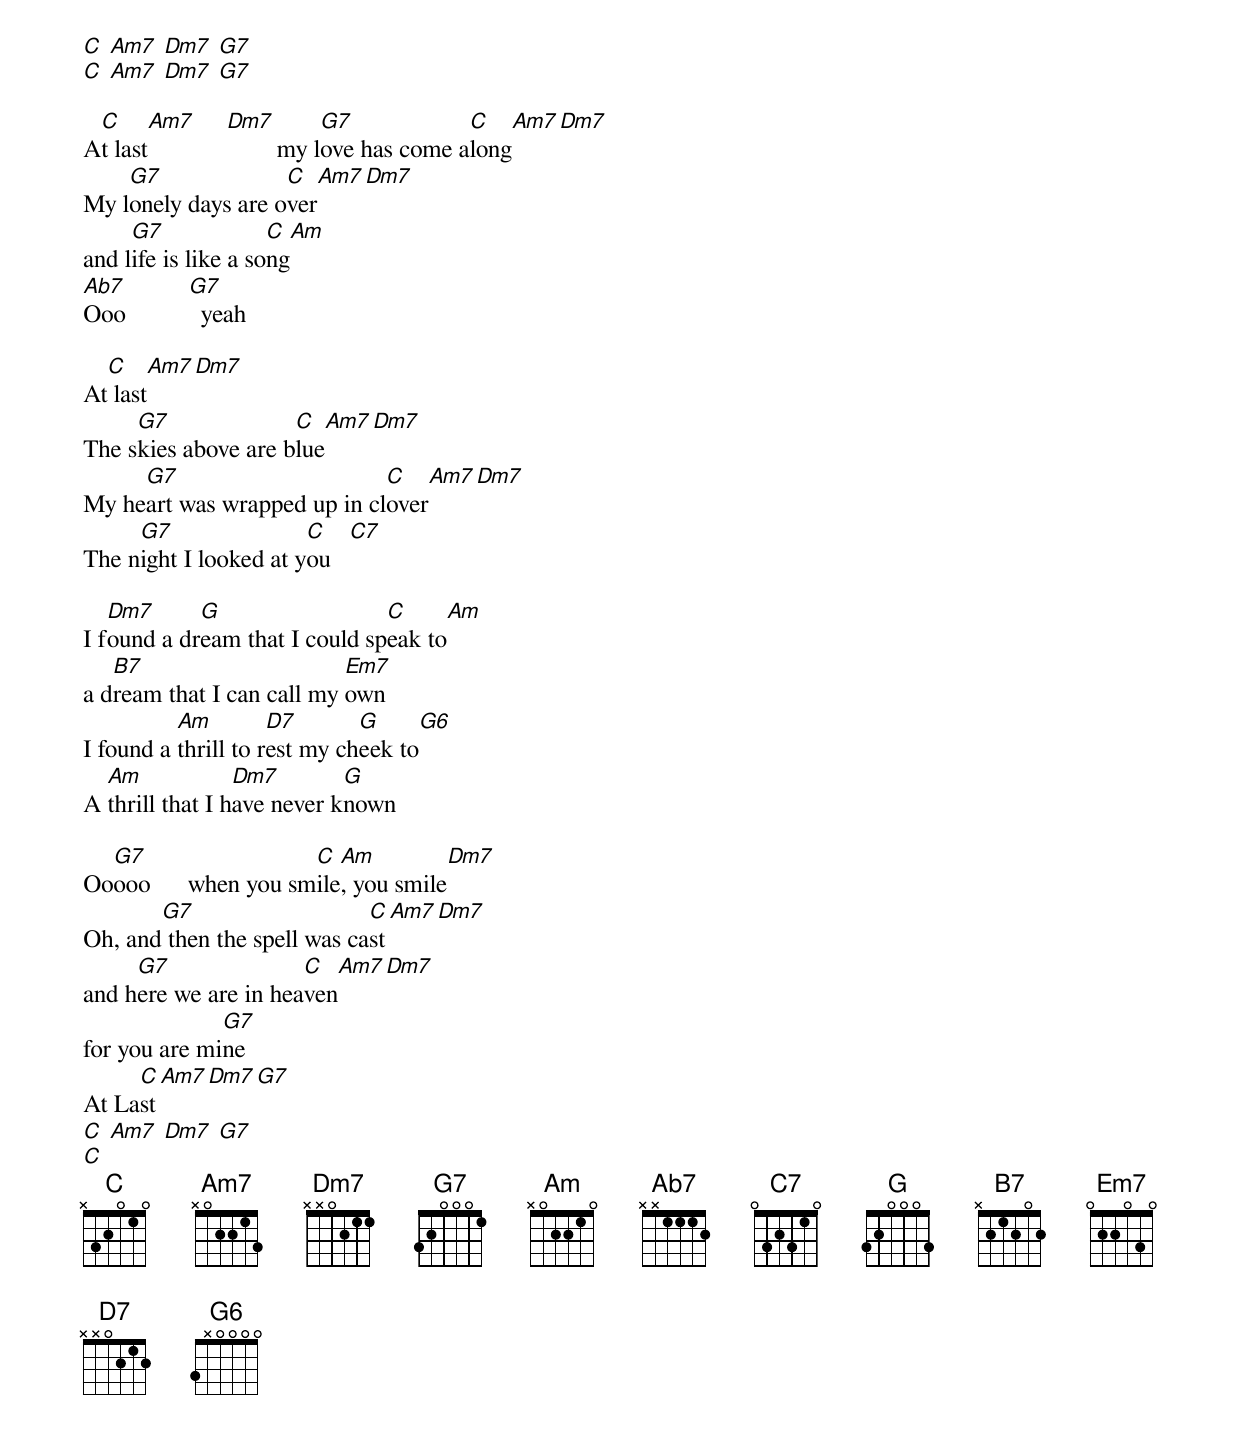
[C] [Am7] [Dm7] [G7]
[C] [Am7] [Dm7] [G7]

A[C]t last[Am7]     [Dm7]        my l[G7]ove has come a[C]long[Am7][Dm7]
My l[G7]onely days are o[C]ver[Am7][Dm7]
and l[G7]ife is like a so[C]ng[Am]
[Ab7]          [G7]
Ooo            yeah

At[C] last[Am7][Dm7]
The s[G7]kies above are b[C]lue[Am7][Dm7]
My he[G7]art was wrapped up in cl[C]over[Am7][Dm7]
The n[G7]ight I looked at y[C]ou   [C7]

I f[Dm7]ound a dr[G]eam that I could sp[C]eak to[Am]
a d[B7]ream that I can call my [Em7]own
I found a [Am]thrill to r[D7]est my ch[G]eek to[G6]
A [Am]thrill that I h[Dm7]ave never k[G]nown

Oo[G7]ooo      when you sm[C]ile[Am], you smile[Dm7]
Oh, and[G7] then the spell was ca[C]st[Am7][Dm7]
and h[G7]ere we are in hea[C]ven[Am7][Dm7]
for you are mi[G7]ne
At La[C]st[Am7][Dm7][G7]
[C] [Am7] [Dm7] [G7]
[C]
